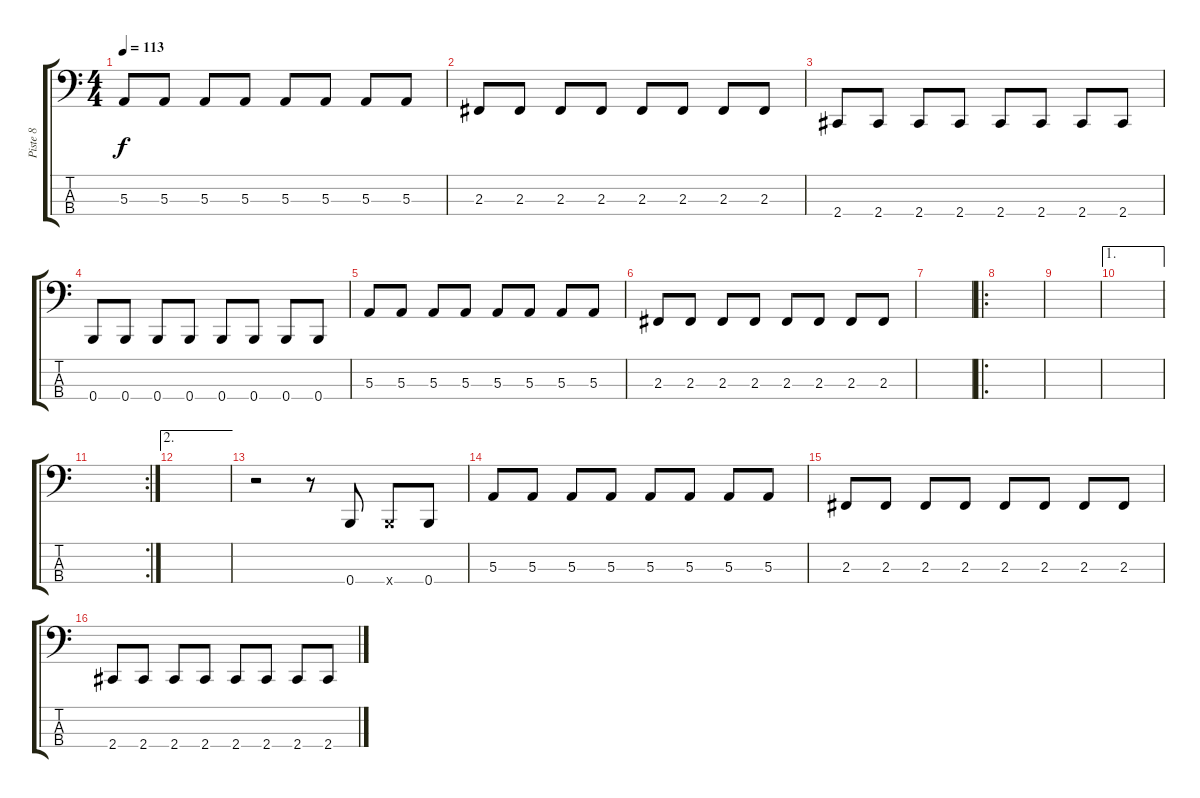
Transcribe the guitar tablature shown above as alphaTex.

\track ("Piste 8" "Piste 8") {instrument electricbasspick}
\staff {score tabs}
\tuning (D2 A1 E1 B0) {hide}
\ts (4 4)
\tempo 113
\clef f4
\ks c
5.3.8{dy f} 5.3.8 5.3.8 5.3.8 5.3.8 5.3.8 5.3.8 5.3.8 |
2.3.8 2.3.8 2.3.8 2.3.8 2.3.8 2.3.8 2.3.8 2.3.8 |
2.4.8 2.4.8 2.4.8 2.4.8 2.4.8 2.4.8 2.4.8 2.4.8 |
0.4.8 0.4.8 0.4.8 0.4.8 0.4.8 0.4.8 0.4.8 0.4.8 |
5.3.8 5.3.8 5.3.8 5.3.8 5.3.8 5.3.8 5.3.8 5.3.8 |
2.3.8 2.3.8 2.3.8 2.3.8 2.3.8 2.3.8 2.3.8 2.3.8 |
|
\ro
|
|
\ae 1
|
\rc 2
|
\ae 2
|
r.2 r.8 0.4.8 0.4{x}.8 0.4.8 |
5.3.8 5.3.8 5.3.8 5.3.8 5.3.8 5.3.8 5.3.8 5.3.8 |
2.3.8 2.3.8 2.3.8 2.3.8 2.3.8 2.3.8 2.3.8 2.3.8 |
2.4.8 2.4.8 2.4.8 2.4.8 2.4.8 2.4.8 2.4.8 2.4.8
